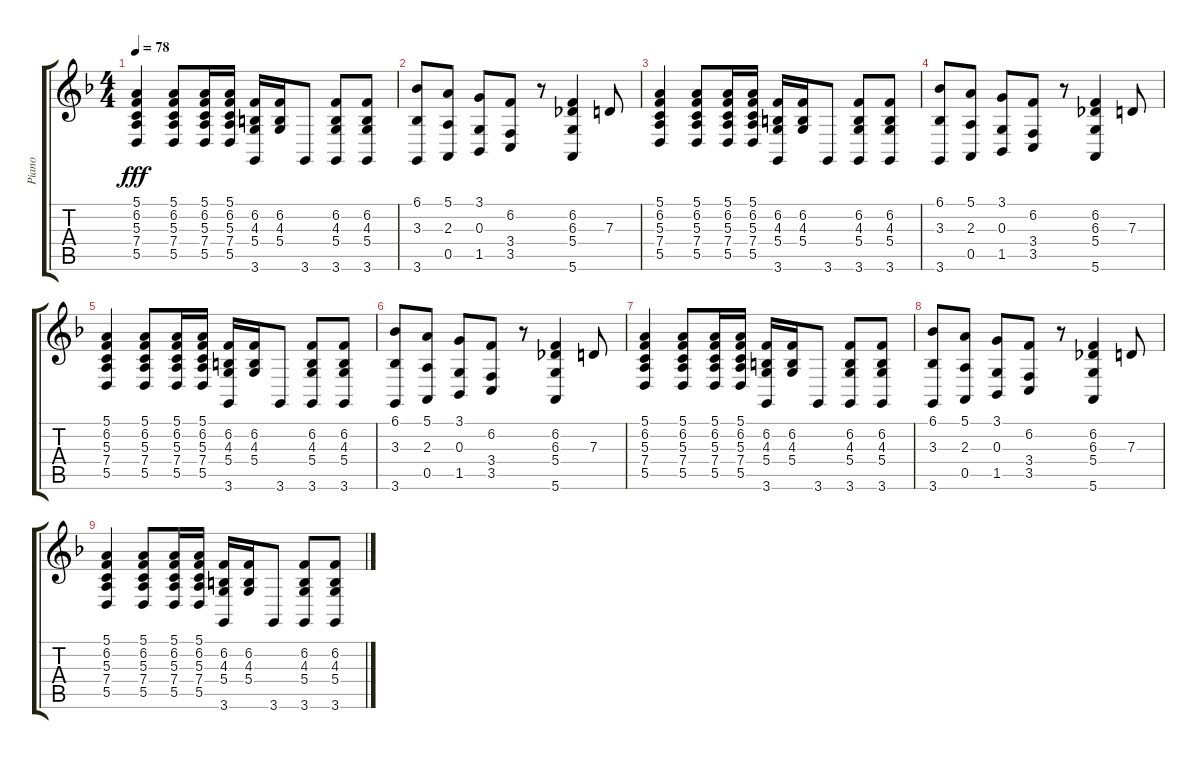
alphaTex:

\track ("Piano" "Piano") {instrument brightacousticpiano}
\staff {score tabs}
\tuning (E4 B3 G3 D3 A2 E2) {hide}
\ts (4 4)
\tempo 78
\clef g2
\ks f
(5.1 6.2 5.3 7.4 5.5).4{dy fff} (5.1 6.2 5.3 7.4 5.5).8 (5.1 6.2 5.3 7.4 5.5).16 (5.1 6.2 5.3 7.4 5.5).16 (6.2 4.3 5.4 3.6).16 (6.2 4.3 5.4).16 3.6.8 (6.2 4.3 5.4 3.6).8 (6.2 4.3 5.4 3.6).8 |
(6.1 3.3 3.6).8 (5.1 2.3 0.5).8 (3.1 0.3 1.5).8 (6.2 3.4 3.5).8 r.8 (6.2 6.3 5.4 5.6).4 7.3.8 |
(5.1 6.2 5.3 7.4 5.5).4 (5.1 6.2 5.3 7.4 5.5).8 (5.1 6.2 5.3 7.4 5.5).16 (5.1 6.2 5.3 7.4 5.5).16 (6.2 4.3 5.4 3.6).16 (6.2 4.3 5.4).16 3.6.8 (6.2 4.3 5.4 3.6).8 (6.2 4.3 5.4 3.6).8 |
(6.1 3.3 3.6).8 (5.1 2.3 0.5).8 (3.1 0.3 1.5).8 (6.2 3.4 3.5).8 r.8 (6.2 6.3 5.4 5.6).4 7.3.8 |
(5.1 6.2 5.3 7.4 5.5).4 (5.1 6.2 5.3 7.4 5.5).8 (5.1 6.2 5.3 7.4 5.5).16 (5.1 6.2 5.3 7.4 5.5).16 (6.2 4.3 5.4 3.6).16 (6.2 4.3 5.4).16 3.6.8 (6.2 4.3 5.4 3.6).8 (6.2 4.3 5.4 3.6).8 |
(6.1 3.3 3.6).8 (5.1 2.3 0.5).8 (3.1 0.3 1.5).8 (6.2 3.4 3.5).8 r.8 (6.2 6.3 5.4 5.6).4 7.3.8 |
(5.1 6.2 5.3 7.4 5.5).4 (5.1 6.2 5.3 7.4 5.5).8 (5.1 6.2 5.3 7.4 5.5).16 (5.1 6.2 5.3 7.4 5.5).16 (6.2 4.3 5.4 3.6).16 (6.2 4.3 5.4).16 3.6.8 (6.2 4.3 5.4 3.6).8 (6.2 4.3 5.4 3.6).8 |
(6.1 3.3 3.6).8 (5.1 2.3 0.5).8 (3.1 0.3 1.5).8 (6.2 3.4 3.5).8 r.8 (6.2 6.3 5.4 5.6).4 7.3.8 |
(5.1 6.2 5.3 7.4 5.5).4 (5.1 6.2 5.3 7.4 5.5).8 (5.1 6.2 5.3 7.4 5.5).16 (5.1 6.2 5.3 7.4 5.5).16 (6.2 4.3 5.4 3.6).16 (6.2 4.3 5.4).16 3.6.8 (6.2 4.3 5.4 3.6).8 (6.2 4.3 5.4 3.6).8
